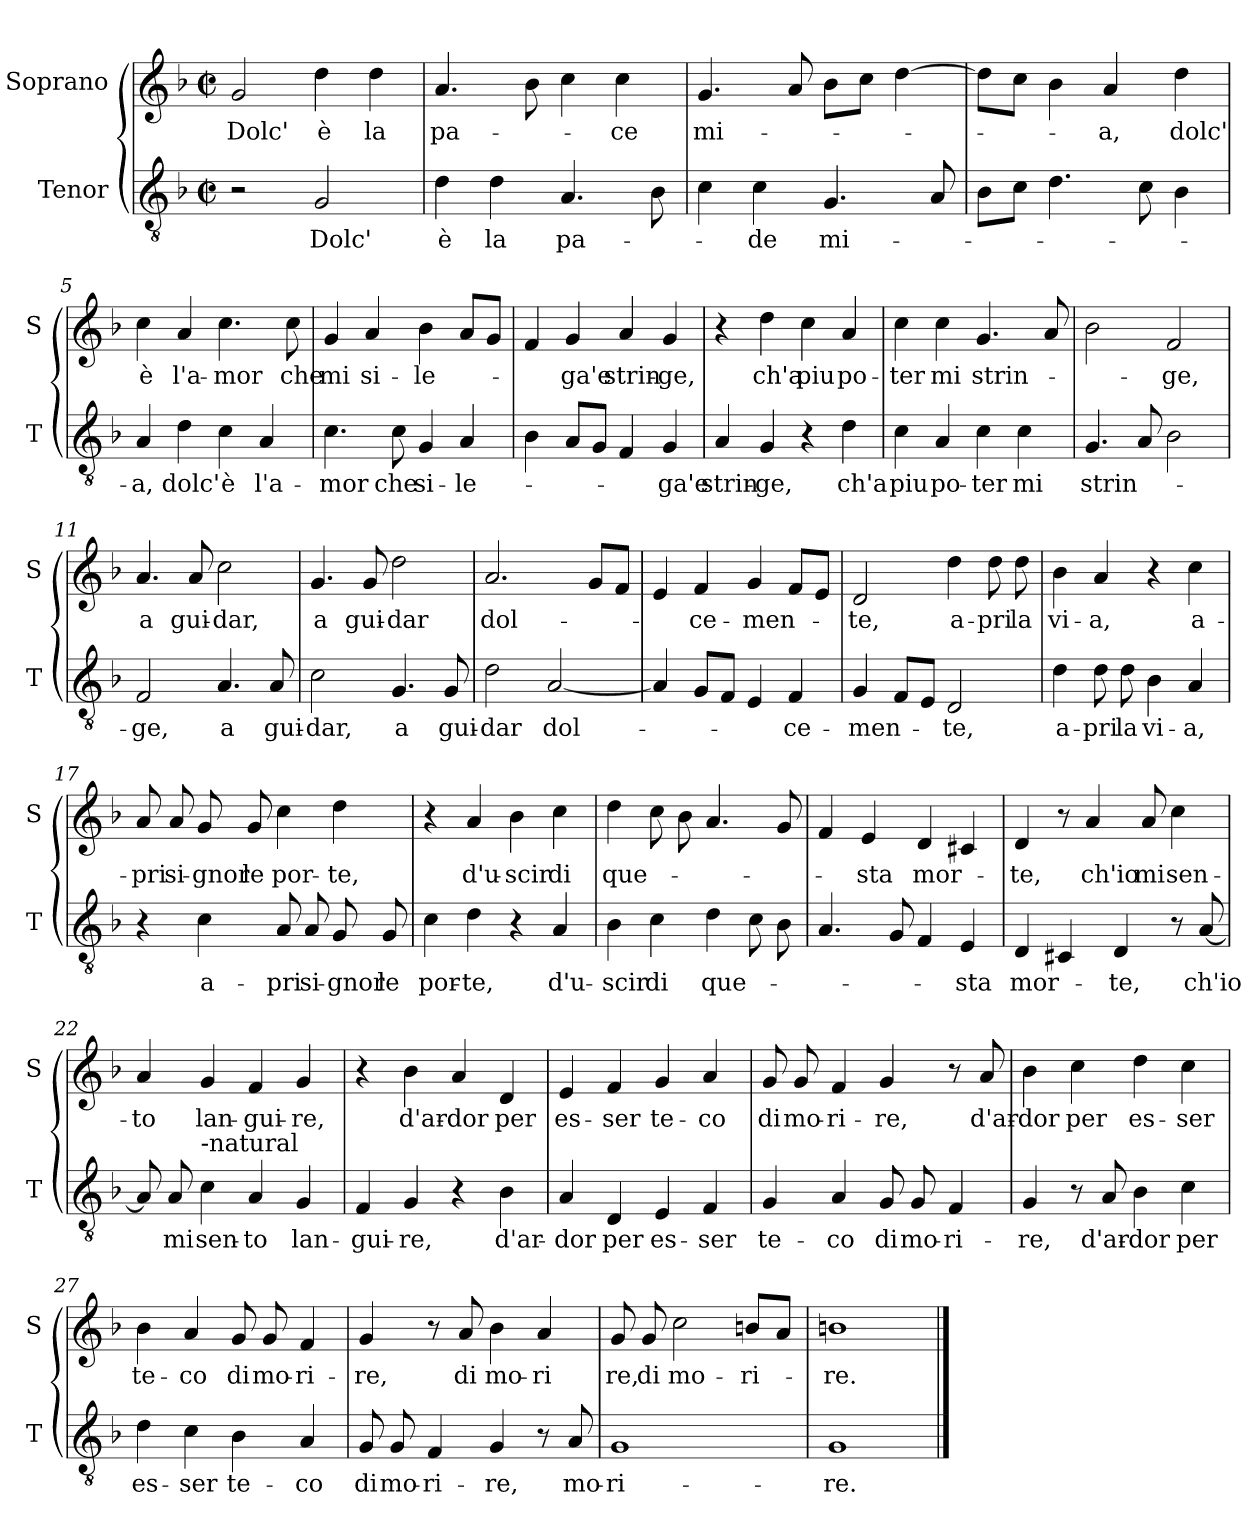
**kern	**text	**kern	**text
*part2	*part2	*part1	*part1
*staff2	*staff2	*staff1	*staff1
*I"Tenor	*	*I"Soprano	*
*I'T	*	*I'S	*
*clefGv2	*	*clefG2	*
*k[b-]	*	*k[b-]	*
*F:	*	*F:	*
*M2/2	*	*M2/2	*
*met(c|)	*	*met(c|)	*
=1	=1	=1	=1
!	!	!	!LO:LY:b
2r	.	2g/	Dolc'
!	!LO:LY:b	!	!LO:LY:b
2G/	Dolc'	4dd\	è
!	!	!	!LO:LY:b
.	.	4dd\	la
=2	=2	=2	=2
!	!LO:LY:b	!	!LO:LY:b
4d\	è	4.a/	pa-
!	!LO:LY:b	!	!
4d\	la	.	.
.	.	8b-\	.
!	!LO:LY:b	!	!
4.A/	pa-	4cc\	.
!	!	!	!LO:LY:b
.	.	4cc\	-ce
8B-\	.	.	.
=3	=3	=3	=3
!	!	!	!LO:LY:b
4c\	.	4.g/	mi-
!	!LO:LY:b	!	!
4c\	-de	.	.
.	.	8a/	.
!	!LO:LY:b	!	!
4.G/	mi-	8b-\L	.
.	.	8cc\J	.
.	.	[4dd\	.
8A/	.	.	.
=4	=4	=4	=4
8B-\L	.	8dd\L]	.
8c\J	.	8cc\J	.
4.d\	.	4b-\	.
!	!	!	!LO:LY:b
.	.	4a/	-a,
8c\	.	.	.
!	!	!	!LO:LY:b
4B-\	.	4dd\	dolc'
!!LO:LB:g=z
=5	=5	=5	=5
!	!LO:LY:b	!	!LO:LY:b
4A/	-a,	4cc\	è
!	!LO:LY:b	!	!LO:LY:b
4d\	dolc'	4a/	l'a-
!	!LO:LY:b	!	!LO:LY:b
4c\	è	4.cc\	-mor
!	!LO:LY:b	!	!
4A/	l'a-	.	.
!	!	!	!LO:LY:b
.	.	8cc\	che
=6	=6	=6	=6
!	!LO:LY:b	!	!LO:LY:b
4.c\	-mor	4g/	mi
!	!	!	!LO:LY:b
.	.	4a/	si-
!	!LO:LY:b	!	!
8c\	che	.	.
!	!LO:LY:b	!	!LO:LY:b
4G/	si-	4b-\	-le-
!	!LO:LY:b	!	!
4A/	-le-	8a/L	.
.	.	8g/J	.
=7	=7	=7	=7
4B-\	.	4f/	.
!	!	!	!LO:LY:b
8A/L	.	4g/	-ga'e
8G/J	.	.	.
!	!	!	!LO:LY:b
4F/	.	4a/	strin-
!	!LO:LY:b	!	!LO:LY:b
4G/	-ga'e	4g/	-ge,
=8	=8	=8	=8
!	!LO:LY:b	!	!
4A/	strin-	4r	.
!	!LO:LY:b	!	!LO:LY:b
4G/	-ge,	4dd\	ch'a
!	!	!	!LO:LY:b
4r	.	4cc\	piu
!	!LO:LY:b	!	!LO:LY:b
4d\	ch'a	4a/	po-
=9	=9	=9	=9
!	!LO:LY:b	!	!LO:LY:b
4c\	piu	4cc\	-ter
!	!LO:LY:b	!	!LO:LY:b
4A/	po-	4cc\	mi
!	!LO:LY:b	!	!LO:LY:b
4c\	-ter	4.g/	strin-
!	!LO:LY:b	!	!
4c\	mi	.	.
.	.	8a/	.
!!LO:LB:g=z
=10	=10	=10	=10
!	!LO:LY:b	!	!
4.G/	strin-	2b-\	.
8A/	.	.	.
!	!	!	!LO:LY:b
2B-\	.	2f/	-ge,
=11	=11	=11	=11
!	!LO:LY:b	!	!LO:LY:b
2F/	-ge,	4.a/	a
!	!	!	!LO:LY:b
.	.	8a/	gui-
!	!LO:LY:b	!	!LO:LY:b
4.A/	a	2cc\	-dar,
!	!LO:LY:b	!	!
8A/	gui-	.	.
=12	=12	=12	=12
!	!LO:LY:b	!	!LO:LY:b
2c\	-dar,	4.g/	a
!	!	!	!LO:LY:b
.	.	8g/	gui-
!	!LO:LY:b	!	!LO:LY:b
4.G/	a	2dd\	-dar
!	!LO:LY:b	!	!
8G/	gui-	.	.
=13	=13	=13	=13
!	!LO:LY:b	!	!LO:LY:b
2d\	-dar	2.a/	dol-
!	!LO:LY:b	!	!
[2A/	dol-	.	.
.	.	8g/L	.
.	.	8f/J	.
=14	=14	=14	=14
4A/]	.	4e/	.
!	!	!	!LO:LY:b
8G/L	.	4f/	-ce-
8F/J	.	.	.
!	!	!	!LO:LY:b
4E/	.	4g/	-men-
!	!LO:LY:b	!	!
4F/	-ce-	8f/L	.
.	.	8e/J	.
!!LO:LB:g=z
=15	=15	=15	=15
!	!LO:LY:b	!	!LO:LY:b
4G/	-men-	2d/	-te,
8F/L	.	.	.
8E/J	.	.	.
!	!LO:LY:b	!	!LO:LY:b
2D/	-te,	4dd\	a-
!	!	!	!LO:LY:b
.	.	8dd\	-pri
!	!	!	!LO:LY:b
.	.	8dd\	la
=16	=16	=16	=16
!	!LO:LY:b	!	!LO:LY:b
4d\	a-	4b-\	vi-
!	!LO:LY:b	!	!LO:LY:b
8d\	-pri	4a/	-a,
!	!LO:LY:b	!	!
8d\	la	.	.
!	!LO:LY:b	!	!
4B-\	vi-	4r	.
!	!LO:LY:b	!	!LO:LY:b
4A/	-a,	4cc\	a-
=17	=17	=17	=17
!	!	!	!LO:LY:b
4r	.	8a/	-pri
!	!	!	!LO:LY:b
.	.	8a/	si-
!	!LO:LY:b	!	!LO:LY:b
4c\	a-	8g/	-gnor
!	!	!	!LO:LY:b
.	.	8g/	le
!	!LO:LY:b	!	!LO:LY:b
8A/	-pri	4cc\	por-
!	!LO:LY:b	!	!
8A/	si-	.	.
!	!LO:LY:b	!	!LO:LY:b
8G/	-gnor	4dd\	-te,
!	!LO:LY:b	!	!
8G/	le	.	.
=18	=18	=18	=18
!	!LO:LY:b	!	!
4c\	por-	4r	.
!	!LO:LY:b	!	!LO:LY:b
4d\	-te,	4a/	d'u-
!	!	!	!LO:LY:b
4r	.	4b-\	-scir
!	!LO:LY:b	!	!LO:LY:b
4A/	d'u-	4cc\	di
!!LO:PB:g=z
=19	=19	=19	=19
!	!LO:LY:b	!	!LO:LY:b
4B-\	-scir	4dd\	que-
!	!LO:LY:b	!	!
4c\	di	8cc\	.
.	.	8b-\	.
!	!LO:LY:b	!	!
4d\	que-	4.a/	.
8c\	.	.	.
8B-\	.	8g/	.
=20	=20	=20	=20
4.A/	.	4f/	.
!	!	!	!LO:LY:b
.	.	4e/	-sta
8G/	.	.	.
!	!	!	!LO:LY:b
4F/	.	4d/	mor-
!	!LO:LY:b	!	!
4E/	-sta	4c#X/	.
=21	=21	=21	=21
!	!LO:LY:b	!	!LO:LY:b
4D/	mor-	4d/	-te,
4C#X/	.	8r	.
!	!	!	!LO:LY:b
.	.	4a/	ch'io
!	!LO:LY:b	!	!
4D/	-te,	.	.
!	!	!	!LO:LY:b
.	.	8a/	mi
!	!	!	!LO:LY:b
8r	.	4cc\	sen-
!	!LO:LY:b	!	!
[8A/	ch'io	.	.
=22	=22	=22	=22
!	!	!	!LO:LY:b
8A/]	.	4a/	-to
!	!LO:LY:b	!	!
8A/	mi	.	.
!LO:TX:a:t=-natural	!	!	!
!	!LO:LY:b	!	!LO:LY:b
4c\	sen-	4g/	lan-
!	!LO:LY:b	!	!LO:LY:b
4A/	-to	4f/	-gui-
!	!LO:LY:b	!	!LO:LY:b
4G/	lan-	4g/	-re,
!!LO:LB:g=z
=23	=23	=23	=23
!	!LO:LY:b	!	!
4F/	-gui-	4r	.
!	!LO:LY:b	!	!LO:LY:b
4G/	-re,	4b-\	d'ar-
!	!	!	!LO:LY:b
4r	.	4a/	-dor
!	!LO:LY:b	!	!LO:LY:b
4B-\	d'ar-	4d/	per
=24	=24	=24	=24
!	!LO:LY:b	!	!LO:LY:b
4A/	-dor	4e/	es-
!	!LO:LY:b	!	!LO:LY:b
4D/	per	4f/	-ser
!	!LO:LY:b	!	!LO:LY:b
4E/	es-	4g/	te-
!	!LO:LY:b	!	!LO:LY:b
4F/	-ser	4a/	-co
=25	=25	=25	=25
!	!LO:LY:b	!	!LO:LY:b
4G/	te-	8g/	di
!	!	!	!LO:LY:b
.	.	8g/	mo-
!	!LO:LY:b	!	!LO:LY:b
4A/	-co	4f/	-ri-
!	!LO:LY:b	!	!LO:LY:b
8G/	di	4g/	-re,
!	!LO:LY:b	!	!
8G/	mo-	.	.
!	!LO:LY:b	!	!
4F/	-ri-	8r	.
!	!	!	!LO:LY:b
.	.	8a/	d'ar-
=26	=26	=26	=26
!	!LO:LY:b	!	!LO:LY:b
4G/	-re,	4b-\	-dor
!	!	!	!LO:LY:b
8r	.	4cc\	per
!	!LO:LY:b	!	!
8A/	d'ar-	.	.
!	!LO:LY:b	!	!LO:LY:b
4B-\	-dor	4dd\	es-
!	!LO:LY:b	!	!LO:LY:b
4c\	per	4cc\	-ser
!!LO:LB:g=z
=27	=27	=27	=27
!	!LO:LY:b	!	!LO:LY:b
4d\	es-	4b-\	te-
!	!LO:LY:b	!	!LO:LY:b
4c\	-ser	4a/	-co
!	!LO:LY:b	!	!LO:LY:b
4B-\	te-	8g/	di
!	!	!	!LO:LY:b
.	.	8g/	mo-
!	!LO:LY:b	!	!LO:LY:b
4A/	-co	4f/	-ri-
=28	=28	=28	=28
!	!LO:LY:b	!	!LO:LY:b
8G/	di	4g/	-re,
!	!LO:LY:b	!	!
8G/	mo-	.	.
!	!LO:LY:b	!	!
4F/	-ri-	8r	.
!	!	!	!LO:LY:b
.	.	8a/	di
!	!LO:LY:b	!	!LO:LY:b
4G/	-re,	4b-\	mo-
!	!	!	!LO:LY:b
8r	.	4a/	-ri
!	!LO:LY:b	!	!
8A/	mo-	.	.
=29	=29	=29	=29
!	!LO:LY:b	!	!LO:LY:b
1G	-ri-	8g/	re,
!	!	!	!LO:LY:b
.	.	8g/	di
!	!	!	!LO:LY:b
.	.	2cc\	mo-
!	!	!	!LO:LY:b
.	.	8bn/L	-ri-
.	.	8a/J	.
=30	=30	=30	=30
!	!LO:LY:b	!	!LO:LY:b
1G	-re.	1bn	-re.
==	==	==	==
*-	*-	*-	*-
